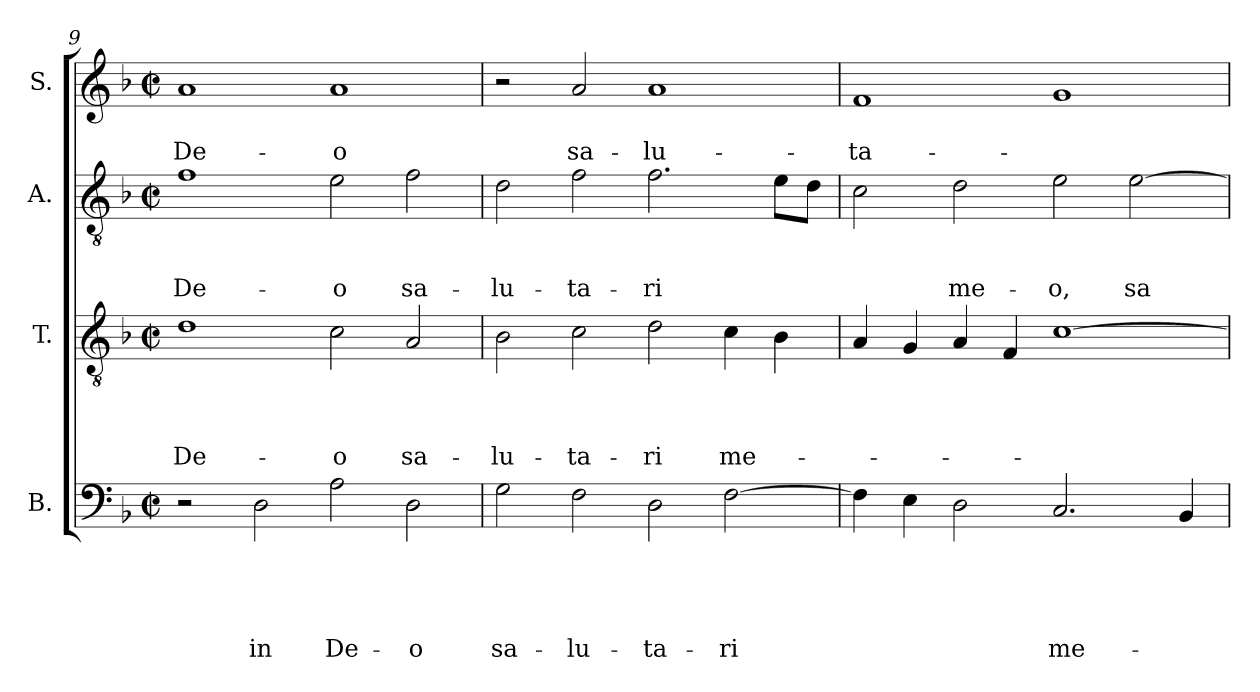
**kern	**text	**text	**text	**text	**text	**kern	**text	**text	**text	**text	**kern	**text	**text	**text	**kern	**text	**text
*part4	*part4	*part4	*part4	*part4	*part4	*part3	*part3	*part3	*part3	*part3	*part2	*part2	*part2	*part2	*part1	*part1	*part1
*staff4	*staff4	*staff4	*staff4	*staff4	*staff4	*staff3	*staff3	*staff3	*staff3	*staff3	*staff2	*staff2	*staff2	*staff2	*staff1	*staff1	*staff1
*I"B.	*	*	*	*	*	*I"T.	*	*	*	*	*I"A.	*	*	*	*I"S.	*	*
*clefF4	*	*	*	*	*	*clefGv2	*	*	*	*	*clefGv2	*	*	*	*clefG2	*	*
*k[b-]	*	*	*	*	*	*k[b-]	*	*	*	*	*k[b-]	*	*	*	*k[b-]	*	*
*F:	*	*	*	*	*	*F:	*	*	*	*	*F:	*	*	*	*F:	*	*
*M2/2	*	*	*	*	*	*M2/2	*	*	*	*	*M2/2	*	*	*	*M2/2	*	*
*met(c|)	*	*	*	*	*	*met(c|)	*	*	*	*	*met(c|)	*	*	*	*met(c|)	*	*
=9	=9	=9	=9	=9	=9	=9	=9	=9	=9	=9	=9	=9	=9	=9	=9	=9	=9
2r	.	.	.	.	.	1d	.	.	.	De-	1f	.	.	De-	1a	.	De-
2D\	.	.	.	.	in	.	.	.	.	.	.	.	.	.	.	.	.
2A\	.	.	.	.	De-	2c\	.	.	.	-o	2e\	.	.	-o	1a	.	-o
2D\	.	.	.	.	-o	2A/	.	.	.	sa-	2f\	.	.	sa-	.	.	.
!!LO:LB:g=z
=10	=10	=10	=10	=10	=10	=10	=10	=10	=10	=10	=10	=10	=10	=10	=10	=10	=10
2G\	.	.	.	.	sa-	2B-\	.	.	.	-lu-	2d\	.	.	-lu-	2r	.	.
2F\	.	.	.	.	-lu-	2c\	.	.	.	-ta-	2f\	.	.	-ta-	2a/	.	sa-
2D\	.	.	.	.	-ta-	2d\	.	.	.	-ri	2.f\	.	.	-ri	1a	.	-lu-
[2F\	.	.	.	.	-ri	4c\	.	.	.	me-	.	.	.	.	.	.	.
.	.	.	.	.	.	4B-\	.	.	.	.	8e\L	.	.	.	.	.	.
.	.	.	.	.	.	.	.	.	.	.	8d\J	.	.	.	.	.	.
=11	=11	=11	=11	=11	=11	=11	=11	=11	=11	=11	=11	=11	=11	=11	=11	=11	=11
4F\]	.	.	.	.	.	4A/	.	.	.	.	2c\	.	.	.	1f	.	-ta-
4E\	.	.	.	.	.	4G/	.	.	.	.	.	.	.	.	.	.	.
2D\	.	.	.	.	.	4A/	.	.	.	.	2d\	.	.	me-	.	.	.
.	.	.	.	.	.	4F/	.	.	.	.	.	.	.	.	.	.	.
2.C/	.	.	.	.	me-	[1c	.	.	.	.	2e\	.	.	-o,	1g	.	.
.	.	.	.	.	.	.	.	.	.	.	[2e\	.	.	sa-	.	.	.
4BB-/	.	.	.	.	.	.	.	.	.	.	.	.	.	.	.	.	.
=	=	=	=	=	=	=	=	=	=	=	=	=	=	=	=	=	=
*-	*-	*-	*-	*-	*-	*-	*-	*-	*-	*-	*-	*-	*-	*-	*-	*-	*-
